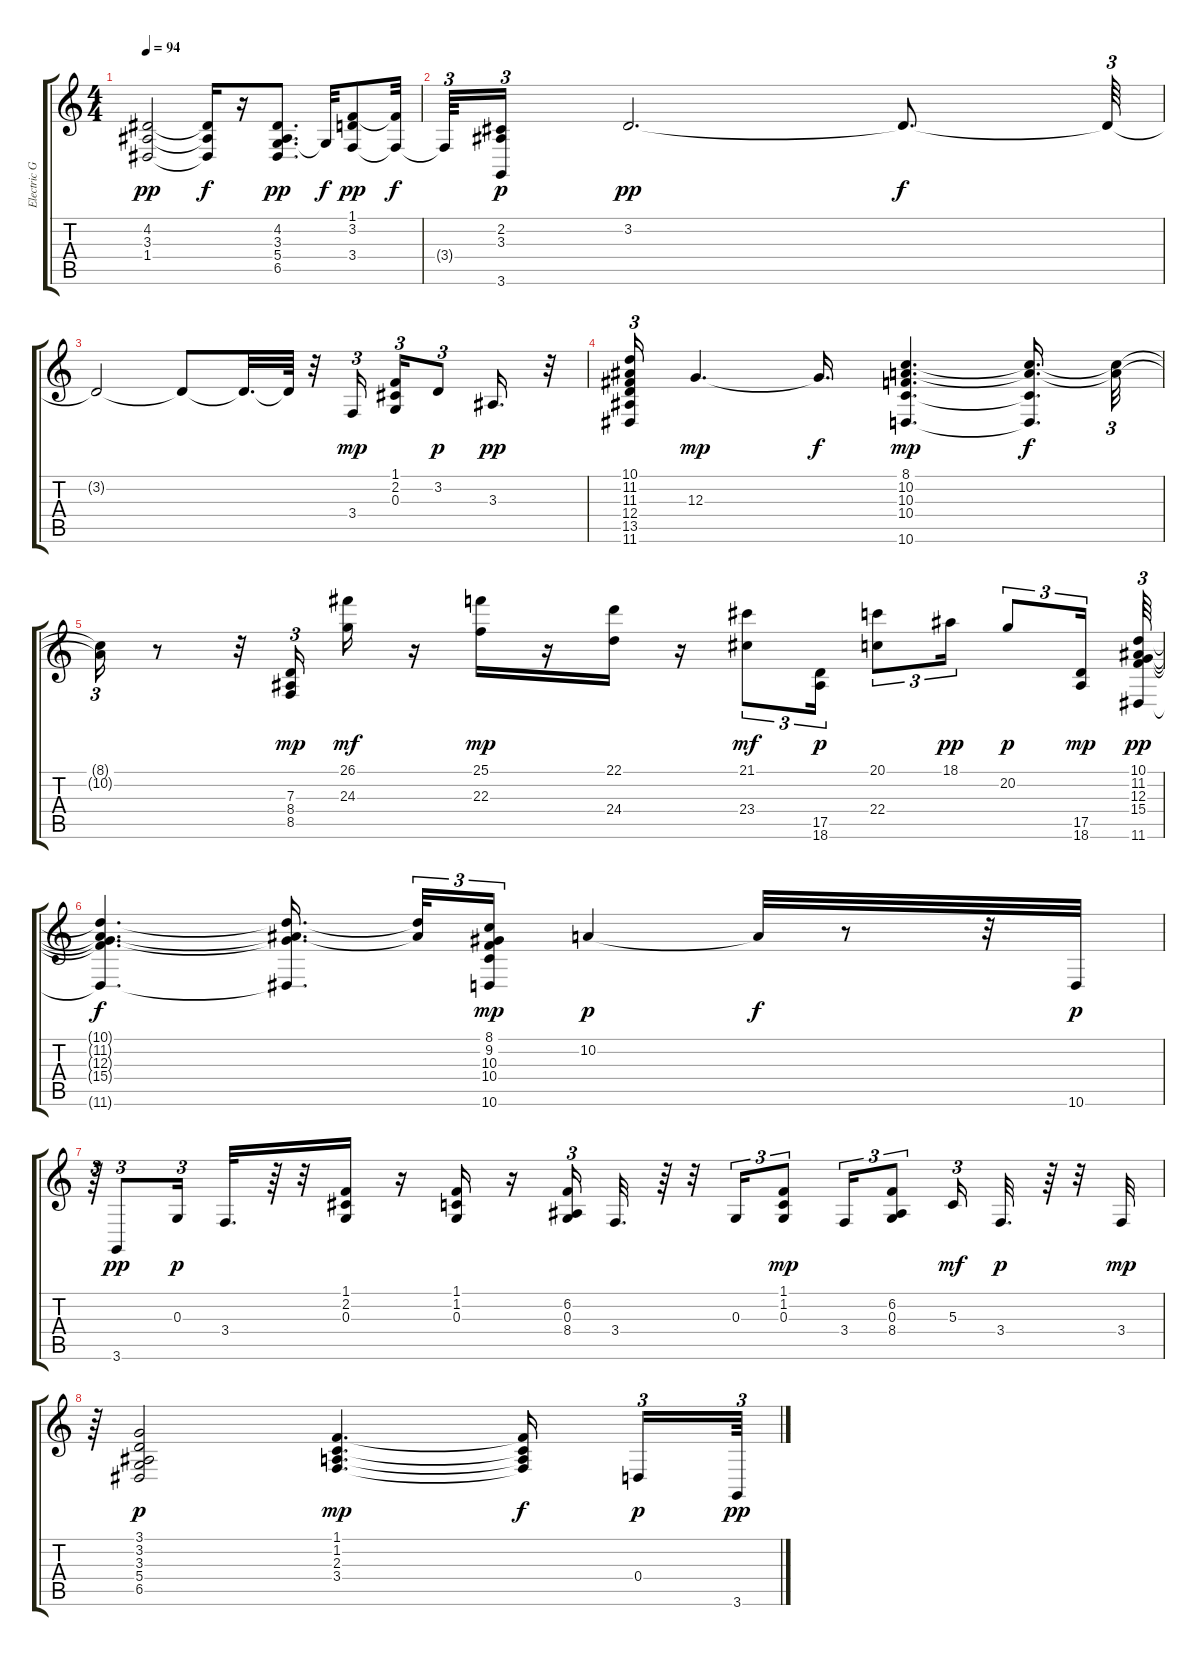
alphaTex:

\track ("Electric Grand" "Electric G") {instrument electricgrandpiano}
\staff {score tabs}
\tuning (E4 B3 G3 D3 A2 E2) {hide}
\ts (4 4)
\tempo 94
\clef g2
\ks c
(4.2 3.3 1.4).2{dy pp} (4.2{t} 3.3{t} 1.4{t}).16{dy f} r.16 (4.2 3.3 5.4 6.5).8{d dy pp} 5.4{t}.32{dy f} (1.1 3.2 3.4).8{dy pp} (1.1{t} 3.4{t}).32{dy f} |
3.4{t}.64{tu (3 2)} (2.2 3.3 3.6).16{tu (3 2) dy p} 3.2.2{d dy pp} 3.2{t}.8{d dy f} 3.2{t}.64{tu (3 2)} |
3.2{t}.2 3.2{t}.8 3.2{t}.32{d} 3.2{t}.64 r.32 3.4.16{tu (3 2) dy mp} (1.1 2.2 0.3).16{tu (3 2)} 3.2.8{tu (3 2) dy p} 3.3.16{d dy pp} r.32 |
(10.1 11.2 11.3 12.4 13.5 11.6).16{tu (3 2)} 12.3.4{d dy mp} 12.3{t}.16{d dy f} (8.1 10.2 10.3 10.4 10.6).4{d dy mp} (8.1{t} 10.2{t} 10.4{t} 10.6{t}).16{d dy f} (8.1{t} 10.2{t}).32{tu (3 2)} |
(8.1{t} 10.2{t}).16{tu (3 2)} r.8 r.32 (7.3 8.4 8.5).16{tu (3 2) dy mp} (26.1 24.3).16{dy mf} r.16 (25.1 22.3).16{dy mp} r.16 (22.1 24.4).16 r.16 (21.1 23.4).8{tu (3 2) dy mf} (17.5 18.6).16{tu (3 2) dy p} (20.1 22.4).8{tu (3 2)} 18.1.16{tu (3 2) dy pp} 20.2.8{tu (3 2) dy p} (17.5 18.6).16{tu (3 2) dy mp} (10.1 11.2 12.3 15.4 11.6).64{tu (3 2) dy pp} |
(10.1{t} 11.2{t} 12.3{t} 15.4{t} 11.6{t}).4{d dy f} (10.1{t} 11.2{t} 12.3{t} 11.6{t}).16{d} (10.1{t} 11.2{t}).32{tu (3 2)} (8.1 9.2 10.3 10.4 10.6).16{tu (3 2) dy mp} 10.2.4{dy p} 10.2{t}.32{dy f} r.8 r.32 10.6.32{dy p} |
r.64{tu (3 2)} 3.6.8{tu (3 2) dy pp} 0.3.16{tu (3 2) dy p} 3.4.32{d} r.64 r.32 (1.1 2.2 0.3).16 r.16 (1.1 1.2 0.3).16 r.16 (6.2 0.3 8.4).16{tu (3 2)} 3.4.32{d} r.64 r.32 0.3.16{tu (3 2)} (1.1 1.2 0.3).8{tu (3 2) dy mp} 3.4.16{tu (3 2)} (6.2 0.3 8.4).8{tu (3 2)} 5.3.16{tu (3 2) dy mf} 3.4.32{d dy p} r.64 r.32 3.4.32{dy mp} |
r.64{tu (3 2)} (3.1 3.2 3.3 5.4 6.5).2{dy p} (1.1 1.2 2.3 3.4).4{d dy mp} (1.1{t} 1.2{t} 2.3{t} 3.4{t}).16{dy f} 0.4.16{tu (3 2) dy p} 3.6.64{tu (3 2) dy pp}
